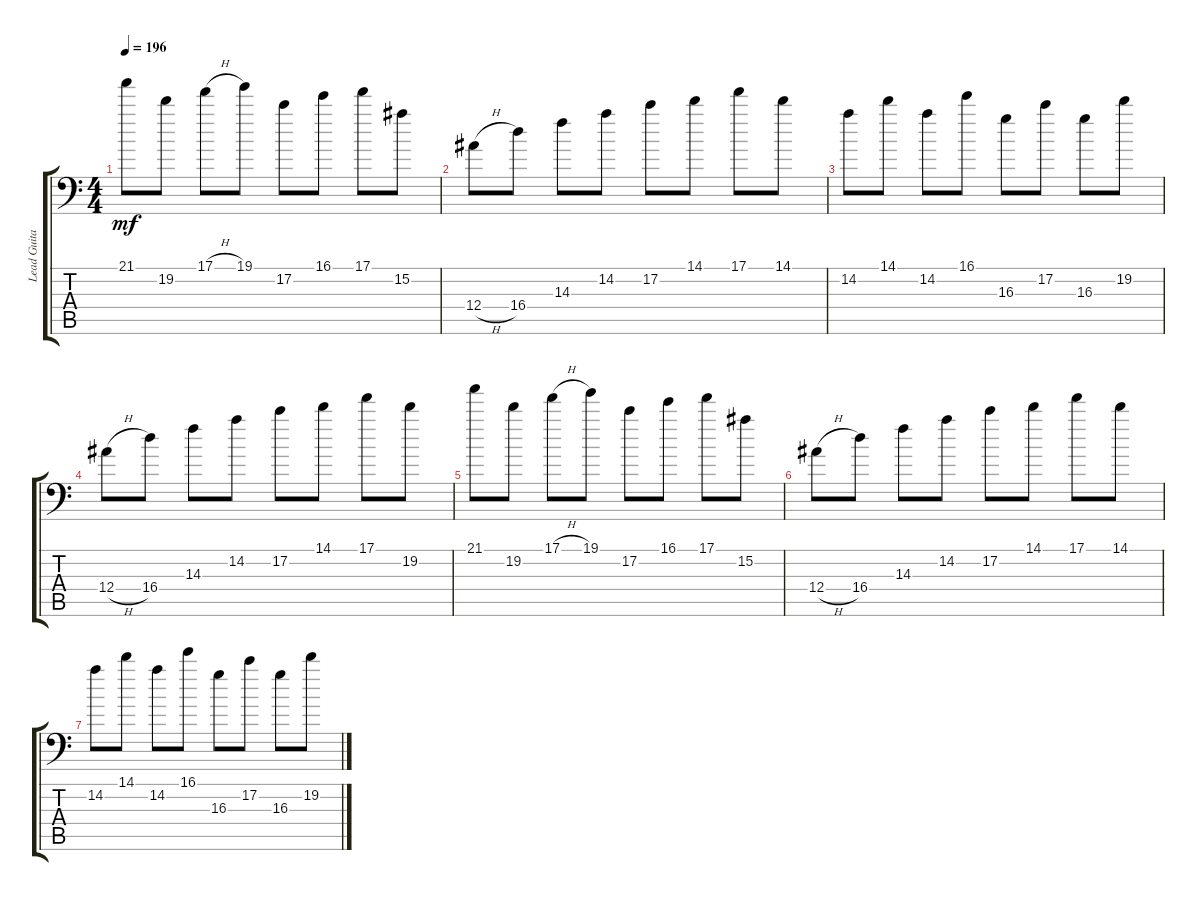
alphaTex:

\track ("Lead Guitar" "Lead Guita") {instrument distortionguitar}
\staff {score tabs}
\tuning (C4 G3 Eb3 Bb2 F2 Bb1) {hide}
\ts (4 4)
\tempo 196
\clef f4
\ks c
21.1.8{dy mf} 19.2.8 17.1{h}.8 19.1.8 17.2.8 16.1.8 17.1.8 15.2.8 |
12.4{h}.8 16.4.8 14.3.8 14.2.8 17.2.8 14.1.8 17.1.8 14.1.8 |
14.2.8 14.1.8 14.2.8 16.1.8 16.3.8 17.2.8 16.3.8 19.2.8 |
12.4{h}.8 16.4.8 14.3.8 14.2.8 17.2.8 14.1.8 17.1.8 19.2.8 |
21.1.8 19.2.8 17.1{h}.8 19.1.8 17.2.8 16.1.8 17.1.8 15.2.8 |
12.4{h}.8 16.4.8 14.3.8 14.2.8 17.2.8 14.1.8 17.1.8 14.1.8 |
14.2.8 14.1.8 14.2.8 16.1.8 16.3.8 17.2.8 16.3.8 19.2.8
